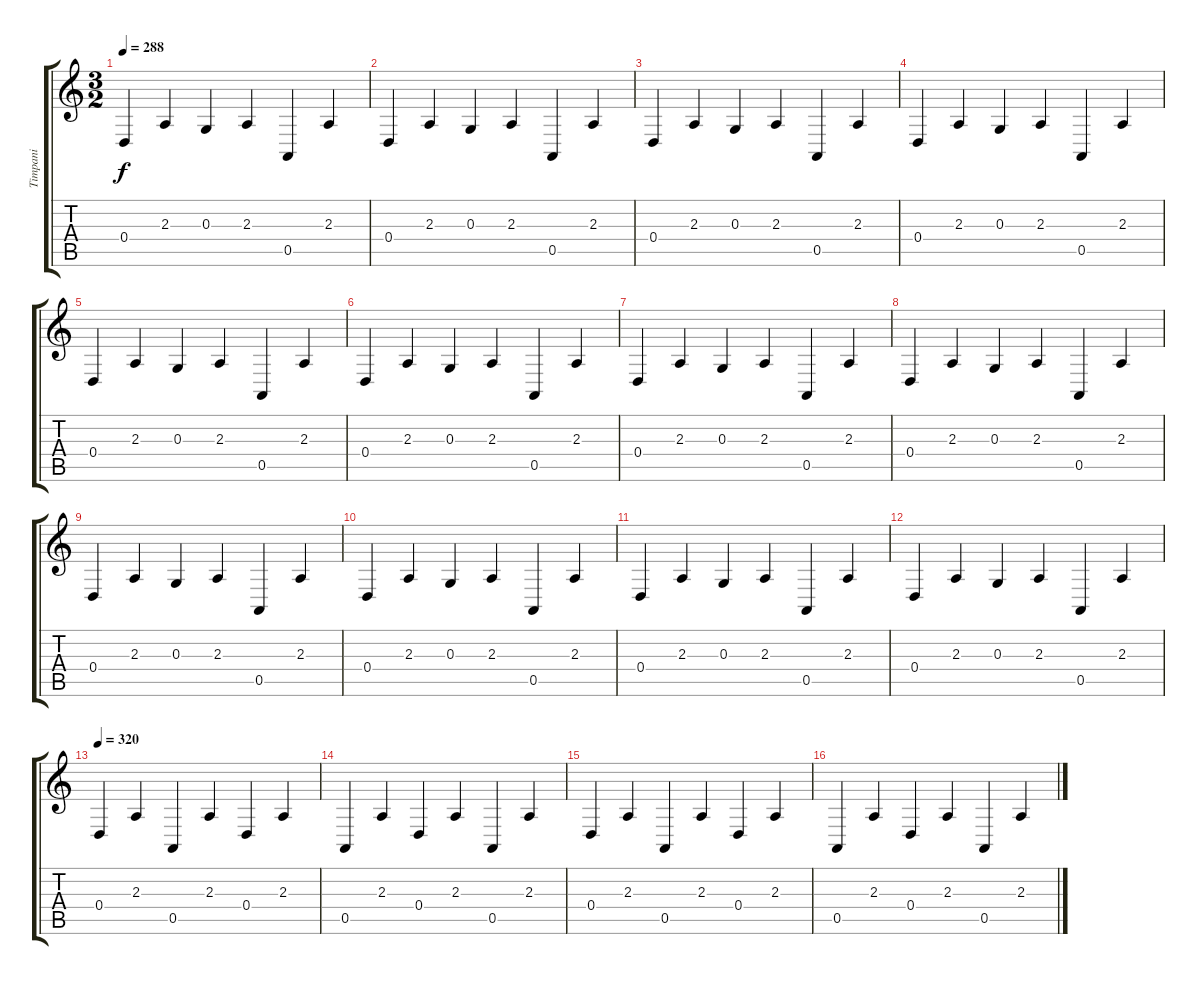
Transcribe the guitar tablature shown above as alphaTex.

\track ("Timpani" "Timpani") {instrument timpani}
\staff {score tabs}
\tuning (E4 B3 G3 D3 A2 E2) {hide}
\ts (3 2)
\tempo 288
\clef g2
\ks c
0.4.4{dy f} 2.3.4 0.3.4 2.3.4 0.5.4 2.3.4 |
0.4.4 2.3.4 0.3.4 2.3.4 0.5.4 2.3.4 |
0.4.4 2.3.4 0.3.4 2.3.4 0.5.4 2.3.4 |
0.4.4 2.3.4 0.3.4 2.3.4 0.5.4 2.3.4 |
0.4.4 2.3.4 0.3.4 2.3.4 0.5.4 2.3.4 |
0.4.4 2.3.4 0.3.4 2.3.4 0.5.4 2.3.4 |
0.4.4 2.3.4 0.3.4 2.3.4 0.5.4 2.3.4 |
0.4.4 2.3.4 0.3.4 2.3.4 0.5.4 2.3.4 |
0.4.4 2.3.4 0.3.4 2.3.4 0.5.4 2.3.4 |
0.4.4 2.3.4 0.3.4 2.3.4 0.5.4 2.3.4 |
0.4.4 2.3.4 0.3.4 2.3.4 0.5.4 2.3.4 |
0.4.4 2.3.4 0.3.4 2.3.4 0.5.4 2.3.4 |
\tempo 320
0.4.4 2.3.4 0.5.4 2.3.4 0.4.4 2.3.4 |
0.5.4 2.3.4 0.4.4 2.3.4 0.5.4 2.3.4 |
0.4.4 2.3.4 0.5.4 2.3.4 0.4.4 2.3.4 |
0.5.4 2.3.4 0.4.4 2.3.4 0.5.4 2.3.4
